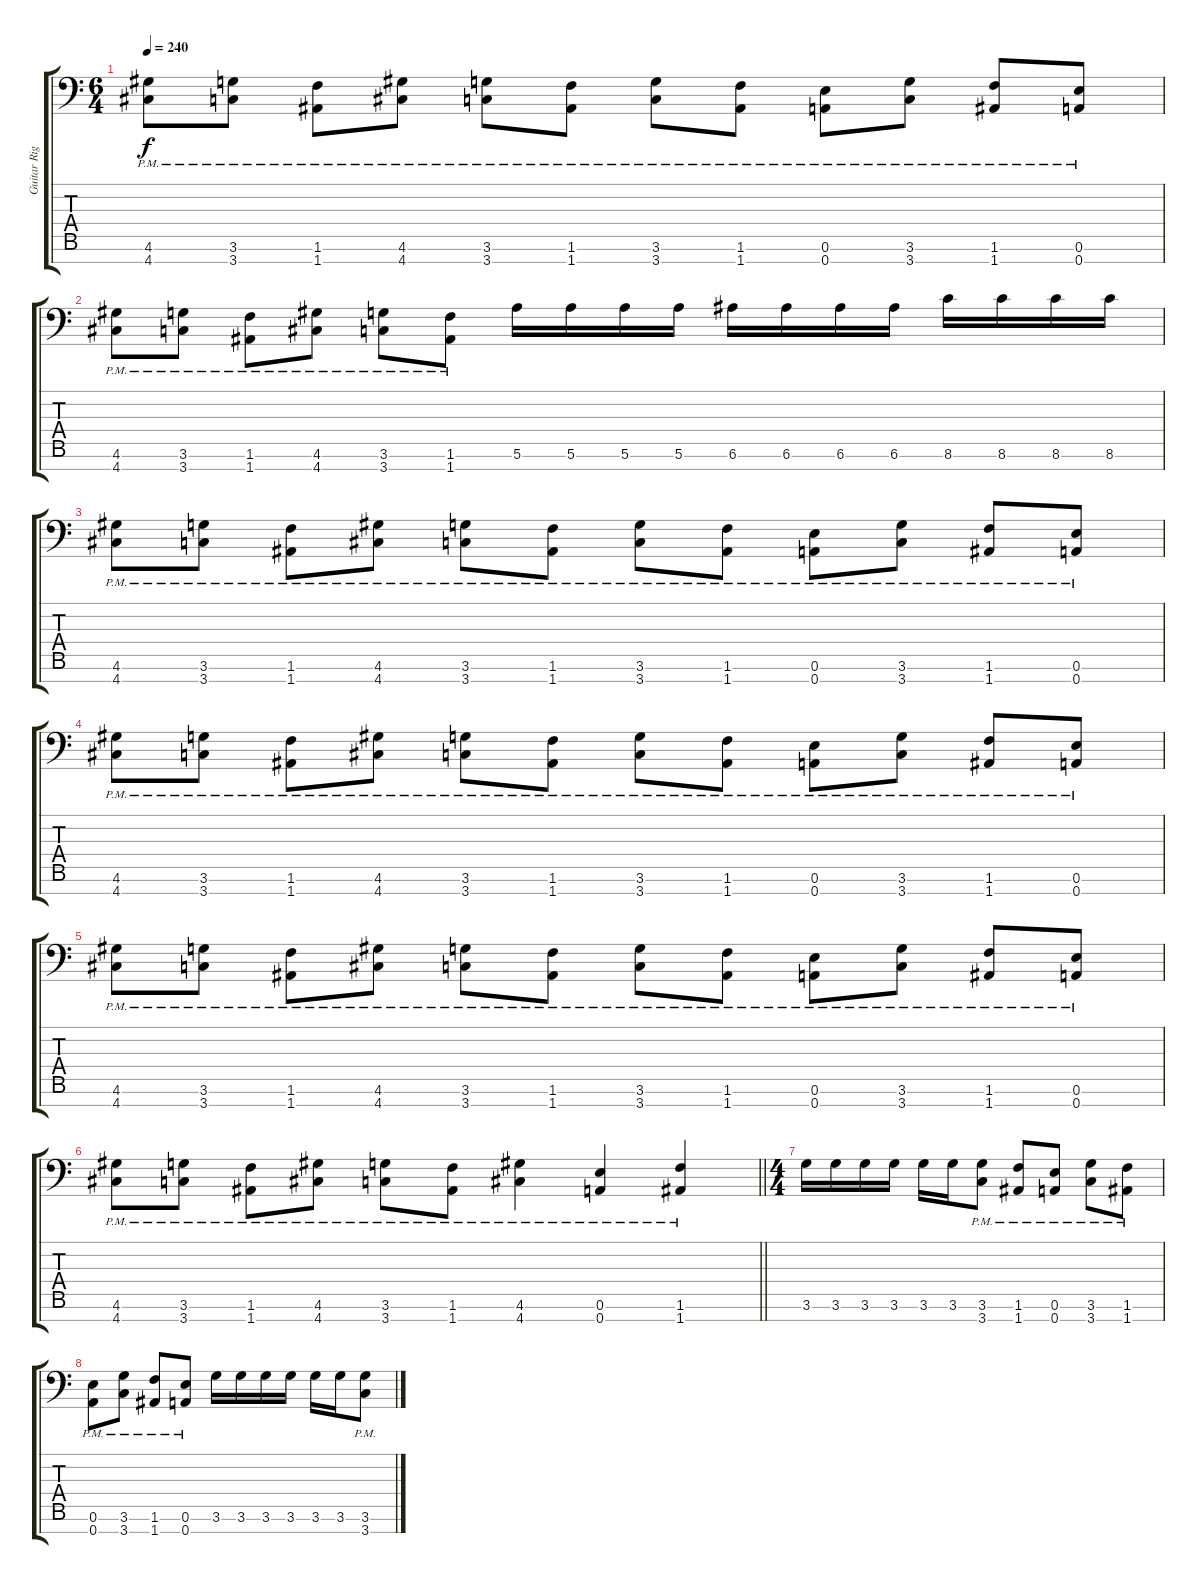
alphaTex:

\track ("Guitar Right" "Guitar Rig") {instrument distortionguitar}
\staff {score tabs}
\tuning (E4 B3 G3 D3 A2 E2 A1) {hide}
\ts (6 4)
\tempo 240
\clef f4
\ks c
(4.6{pm} 4.7{pm}).8{dy f} (3.6{pm} 3.7{pm}).8 (1.6{pm} 1.7{pm}).8 (4.6{pm} 4.7{pm}).8 (3.6{pm} 3.7{pm}).8 (1.6{pm} 1.7{pm}).8 (3.6{pm} 3.7{pm}).8 (1.6{pm} 1.7{pm}).8 (0.6{pm} 0.7{pm}).8 (3.6{pm} 3.7{pm}).8 (1.6{pm} 1.7{pm}).8 (0.6{pm} 0.7{pm}).8 |
(4.6{pm} 4.7{pm}).8 (3.6{pm} 3.7{pm}).8 (1.6{pm} 1.7{pm}).8 (4.6{pm} 4.7{pm}).8 (3.6{pm} 3.7{pm}).8 (1.6{pm} 1.7{pm}).8 5.6.16 5.6.16 5.6.16 5.6.16 6.6.16 6.6.16 6.6.16 6.6.16 8.6.16 8.6.16 8.6.16 8.6.16 |
(4.6{pm} 4.7{pm}).8 (3.6{pm} 3.7{pm}).8 (1.6{pm} 1.7{pm}).8 (4.6{pm} 4.7{pm}).8 (3.6{pm} 3.7{pm}).8 (1.6{pm} 1.7{pm}).8 (3.6{pm} 3.7{pm}).8 (1.6{pm} 1.7{pm}).8 (0.6{pm} 0.7{pm}).8 (3.6{pm} 3.7{pm}).8 (1.6{pm} 1.7{pm}).8 (0.6{pm} 0.7{pm}).8 |
(4.6{pm} 4.7{pm}).8 (3.6{pm} 3.7{pm}).8 (1.6{pm} 1.7{pm}).8 (4.6{pm} 4.7{pm}).8 (3.6{pm} 3.7{pm}).8 (1.6{pm} 1.7{pm}).8 (3.6{pm} 3.7{pm}).8 (1.6{pm} 1.7{pm}).8 (0.6{pm} 0.7{pm}).8 (3.6{pm} 3.7{pm}).8 (1.6{pm} 1.7{pm}).8 (0.6{pm} 0.7{pm}).8 |
(4.6{pm} 4.7{pm}).8 (3.6{pm} 3.7{pm}).8 (1.6{pm} 1.7{pm}).8 (4.6{pm} 4.7{pm}).8 (3.6{pm} 3.7{pm}).8 (1.6{pm} 1.7{pm}).8 (3.6{pm} 3.7{pm}).8 (1.6{pm} 1.7{pm}).8 (0.6{pm} 0.7{pm}).8 (3.6{pm} 3.7{pm}).8 (1.6{pm} 1.7{pm}).8 (0.6{pm} 0.7{pm}).8 |
\barLineRight lightlight
(4.6{pm} 4.7{pm}).8 (3.6{pm} 3.7{pm}).8 (1.6{pm} 1.7{pm}).8 (4.6{pm} 4.7{pm}).8 (3.6{pm} 3.7{pm}).8 (1.6{pm} 1.7{pm}).8 (4.6{pm} 4.7{pm}).4 (0.6{pm} 0.7{pm}).4 (1.6{pm} 1.7{pm}).4 |
\ts (4 4)
\section ("" "")
3.6.16 3.6.16 3.6.16 3.6.16 3.6.16 3.6.16 (3.6{pm} 3.7{pm}).8 (1.6{pm} 1.7{pm}).8 (0.6{pm} 0.7{pm}).8 (3.6{pm} 3.7{pm}).8 (1.6{pm} 1.7{pm}).8 |
(0.6{pm} 0.7{pm}).8 (3.6{pm} 3.7{pm}).8 (1.6{pm} 1.7{pm}).8 (0.6{pm} 0.7{pm}).8 3.6.16 3.6.16 3.6.16 3.6.16 3.6.16 3.6.16 (3.6{pm} 3.7{pm}).8
